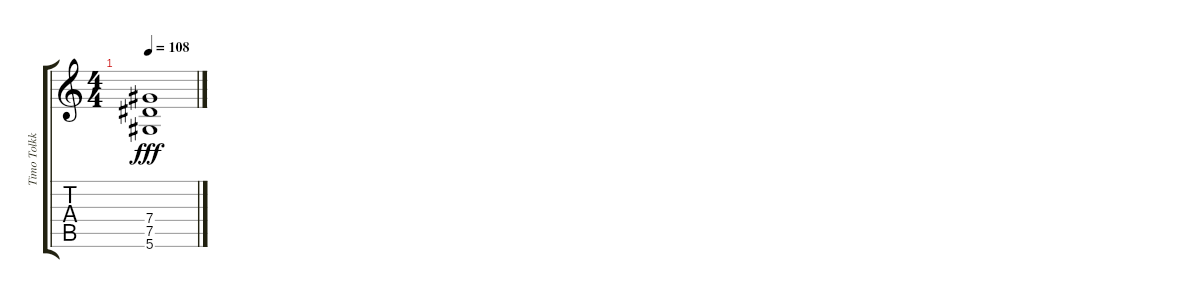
\track ("Timo Tolkki" "Timo Tolkk") {instrument distortionguitar}
\staff {score tabs}
\tuning (Eb4 Bb3 Gb3 Db3 Ab2 Eb2) {hide}
\ts (4 4)
\tempo 108
\clef g2
\ks c
(7.4 7.5 5.6).1{dy fff}
